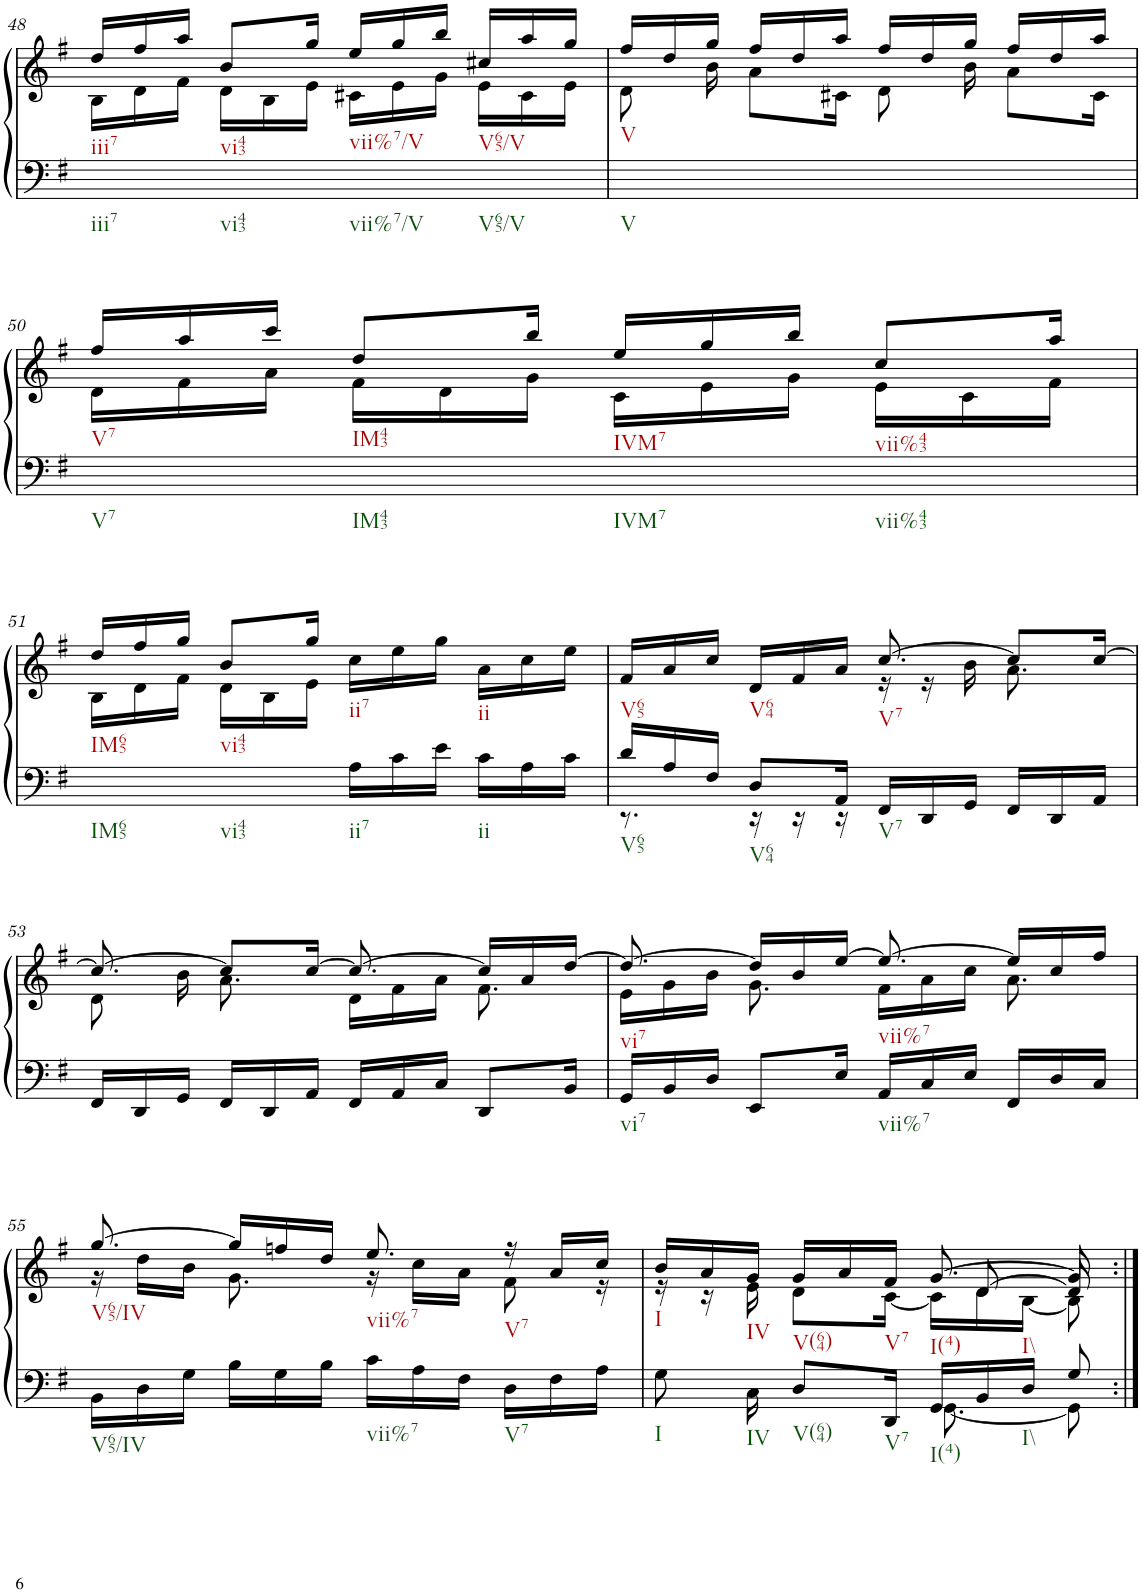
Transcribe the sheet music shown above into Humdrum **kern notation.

**kern	**kern
*part1	*part1
*staff2	*staff1
*I"Klavier linke Hand	*
!!LO:PB:g=z
*clefF4	*clefG2
*k[f#]	*k[f#]
*M12/16	*M12/16
=48	=48
*	*^
2.ryy	16dd/LL	16B\LL
.	16ff#/	16d\
.	16aa/JJ	16f#\JJ
.	8b/L	16d\LL
.	.	16B\
.	16gg/Jk	16e\JJ
.	16ee/LL	16c#X\LL
.	16gg/	16e\
.	16bb/JJ	16g\JJ
.	16cc#X/LL	16e\LL
.	16aa/	16c#\
.	16gg/JJ	16e\JJ
=49	=49	=49
2.ryy	16ff#/LL	8d\
.	16dd/	.
.	16gg/JJ	16b\
.	16ff#/LL	8a\L
.	16dd/	.
.	16aa/JJ	16c#X\Jk
.	16ff#/LL	8d\
.	16dd/	.
.	16gg/JJ	16b\
.	16ff#/LL	8a\L
.	16dd/	.
.	16aa/JJ	16c#\Jk
!!LO:LB:g=z	!!
=50	=50	=50
2.ryy	16ff#/LL	16d\LL
.	16aa/	16f#\
.	16ccc/JJ	16a\JJ
.	8dd/L	16f#\LL
.	.	16d\
.	16bb/Jk	16g\JJ
.	16ee/LL	16c\LL
.	16gg/	16e\
.	16bb/JJ	16g\JJ
.	8cc/L	16e\LL
.	.	16c\
.	16aa/Jk	16f#\JJ
!!LO:LB:g=z	!!
=51	=51	=51
8.ryy	16dd/LL	16B\LL
.	16ff#/	16d\
.	16gg/JJ	16f#\JJ
8.ryy	8b/L	16d\LL
.	.	16B\
.	16gg/Jk	16e\JJ
16A\LL	16cc\LL	4.ryy
16c\	16ee\	.
16e\JJ	16gg\JJ	.
16c\LL	16a\LL	.
16A\	16cc\	.
16c\JJ	16ee\JJ	.
=52	=52	=52
*^	*	*
16d/LL	8.r	16f#/LL	4.ryy
16A/	.	16a/	.
16F#/JJ	.	16cc/JJ	.
8D/L	16r	16d/LL	.
.	16r	16f#/	.
16AA/Jk	16r	16a/JJ	.
16FF#/LL	4.ryy	[8.cc/	16r
16DD/	.	.	16r
16GG/JJ	.	.	16b\
16FF#/LL	.	8cc/L]	8.a\
16DD/	.	.	.
16AA/JJ	.	[16cc/Jk	.
*v	*v	*	*
!!LO:LB:g=z	!!
=53	=53	=53
16FF#/LL	8.cc/_	8d\
16DD/	.	.
16GG/JJ	.	16b\
16FF#/LL	8cc/L]	8.a\
16DD/	.	.
16AA/JJ	[16cc/Jk	.
16FF#/LL	8.cc/_	16d\LL
16AA/	.	16f#\
16C/JJ	.	16a\JJ
8DD/L	16cc/LL]	8.f#\
.	16a/	.
16BB/Jk	[16dd/JJ	.
=54	=54	=54
16GG/LL	8.dd/_	16e\LL
16BB/	.	16g\
16D/JJ	.	16b\JJ
8EE/L	16dd/LL]	8.g\
.	16b/	.
16E/Jk	[16ee/JJ	.
16AA/LL	8.ee/_	16f#\LL
16C/	.	16a\
16E/JJ	.	16cc\JJ
16FF#/LL	16ee/LL]	8.a\
16D/	16cc/	.
16C/JJ	16ff#/JJ	.
!!LO:LB:g=z	!!
=55	=55	=55
*^	*	*
2.ryy	16BB\LL	[8.gg/	16r
.	16D\	.	16dd\LL
.	16G\JJ	.	16b\JJ
.	16B\LL	16gg/LL]	8.g\
.	16G\	16ffn/	.
.	16B\JJ	16dd/JJ	.
.	16c\LL	8.ee/	16r
.	16A\	.	16cc\LL
.	16F#\JJ	.	16a\JJ
.	16D\LL	16r	8f#\
.	16F#\	16a/LL	.
.	16A\JJ	16cc/JJ	16r
=56	=56	=56	=56
*	*	*	*^
8.ryy	8G\	16b/LL	16r	4..ryy
.	.	16a/	16r	.
.	16C\	16g/JJ	16e\	.
8D/L	8.ryy	16g/LL	8d\L	.
.	.	16a/	.	.
16DD/Jk	.	16f#/JJ	[16c\Jk	.
16GG/LL	[8.GG\	[8.g/	16c\LL]	.
16BB/	.	.	16d\	[8d/
16D/JJ	.	.	[16B\JJ	.
8G/	8GG\]	8g/]	8B\]	8d/]
*v	*v	*	*	*
*	*v	*v	*v
=:|!	=:|!
*-	*-
